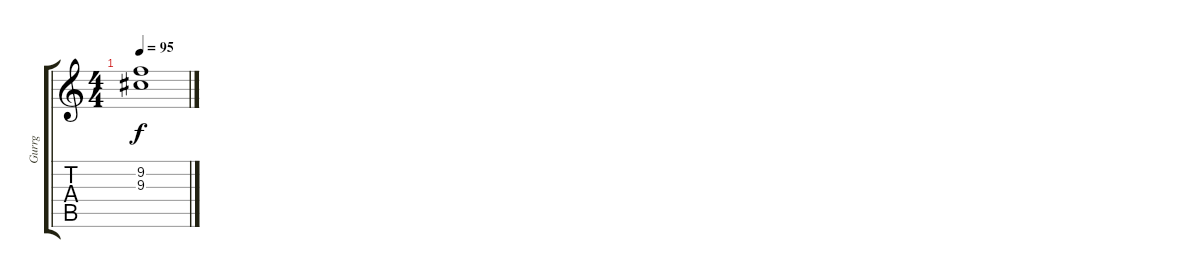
\track ("Gurrg" "Gurrg") {instrument electricguitarclean}
\staff {score tabs}
\tuning (Db4 Ab3 E3 B2 Gb2 B1) {hide}
\ts (4 4)
\tempo 95
\clef g2
\ks c
(9.2{t} 9.3{t}).1{dy f}
